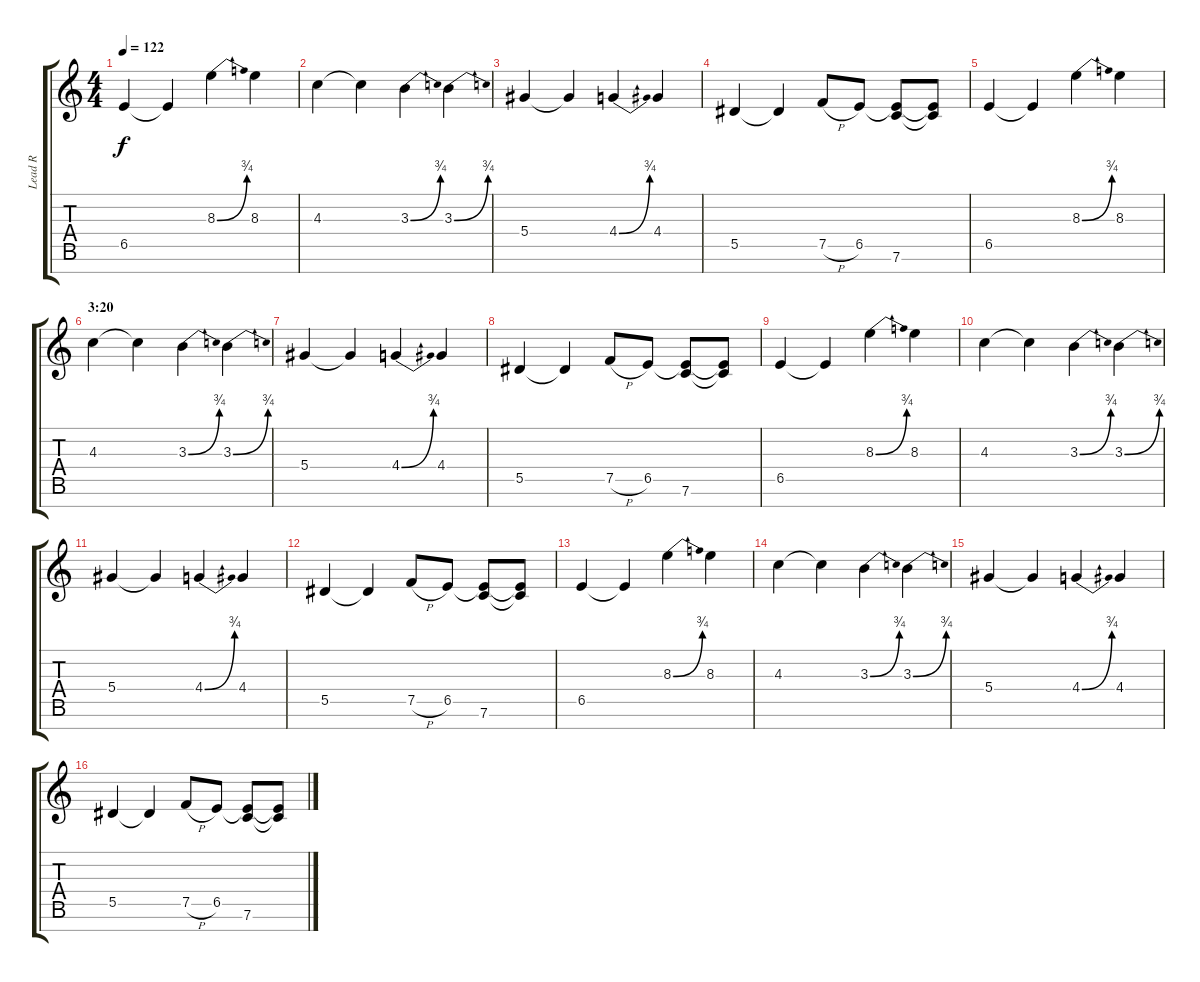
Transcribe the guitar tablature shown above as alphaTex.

\track ("Lead R" "Lead R") {instrument overdrivenguitar}
\staff {score tabs}
\tuning (F4 C4 Ab3 Eb3 Bb2 F2 C2) {hide}
\ts (4 4)
\tempo 122
\clef g2
\ks c
6.5.4{dy f} 6.5{t}.4 8.3{be (bend 0 0 60 3)}.4 8.3.4 |
4.3.4 4.3{t}.4 3.3{be (bend 0 0 60 3)}.4 3.3{be (bend 0 0 60 3)}.4 |
5.4.4 5.4{t}.4 4.4{be (bend 0 0 60 3)}.4 4.4.4 |
5.5.4 5.5{t}.4 7.5{h}.8 6.5.8 (6.5{t} 7.6).8 (6.5{t} 7.6{t}).8 |
6.5.4 6.5{t}.4 8.3{be (bend 0 0 60 3)}.4 8.3.4 |
\section ("" "3:20")
4.3.4 4.3{t}.4 3.3{be (bend 0 0 60 3)}.4 3.3{be (bend 0 0 60 3)}.4 |
5.4.4 5.4{t}.4 4.4{be (bend 0 0 60 3)}.4 4.4.4 |
5.5.4 5.5{t}.4 7.5{h}.8 6.5.8 (6.5{t} 7.6).8 (6.5{t} 7.6{t}).8 |
6.5.4 6.5{t}.4 8.3{be (bend 0 0 60 3)}.4 8.3.4 |
4.3.4 4.3{t}.4 3.3{be (bend 0 0 60 3)}.4 3.3{be (bend 0 0 60 3)}.4 |
5.4.4 5.4{t}.4 4.4{be (bend 0 0 60 3)}.4 4.4.4 |
5.5.4 5.5{t}.4 7.5{h}.8 6.5.8 (6.5{t} 7.6).8 (6.5{t} 7.6{t}).8 |
6.5.4 6.5{t}.4 8.3{be (bend 0 0 60 3)}.4 8.3.4 |
4.3.4 4.3{t}.4 3.3{be (bend 0 0 60 3)}.4 3.3{be (bend 0 0 60 3)}.4 |
5.4.4 5.4{t}.4 4.4{be (bend 0 0 60 3)}.4 4.4.4 |
5.5.4 5.5{t}.4 7.5{h}.8 6.5.8 (6.5{t} 7.6).8 (6.5{t} 7.6{t}).8
